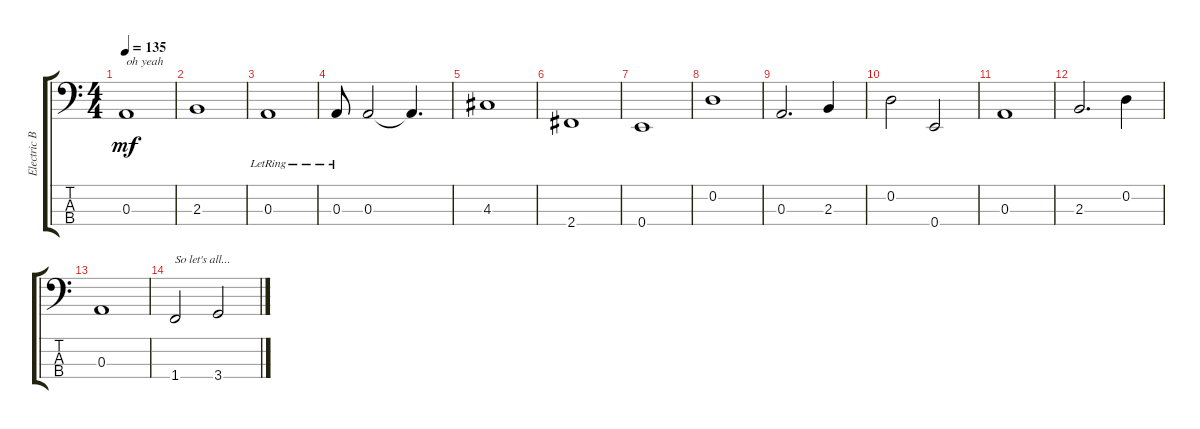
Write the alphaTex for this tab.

\track ("Electric Bass" "Electric B") {instrument electricbassfinger}
\staff {score tabs}
\tuning (G2 D2 A1 E1) {hide}
\ts (4 4)
\tempo 135
\clef f4
\ks c
0.3.1{txt "oh yeah" dy mf instrument electricbassfinger} |
2.3.1 |
0.3{lr}.1 |
0.3{lr}.8 0.3.2 0.3{t}.4{d} |
4.3.1 |
2.4.1 |
0.4.1 |
0.2.1 |
0.3.2{d} 2.3.4 |
0.2.2 0.4.2 |
0.3.1 |
2.3.2{d} 0.2.4 |
0.3.1 |
1.4.2{txt "So let's all..."} 3.4.2
